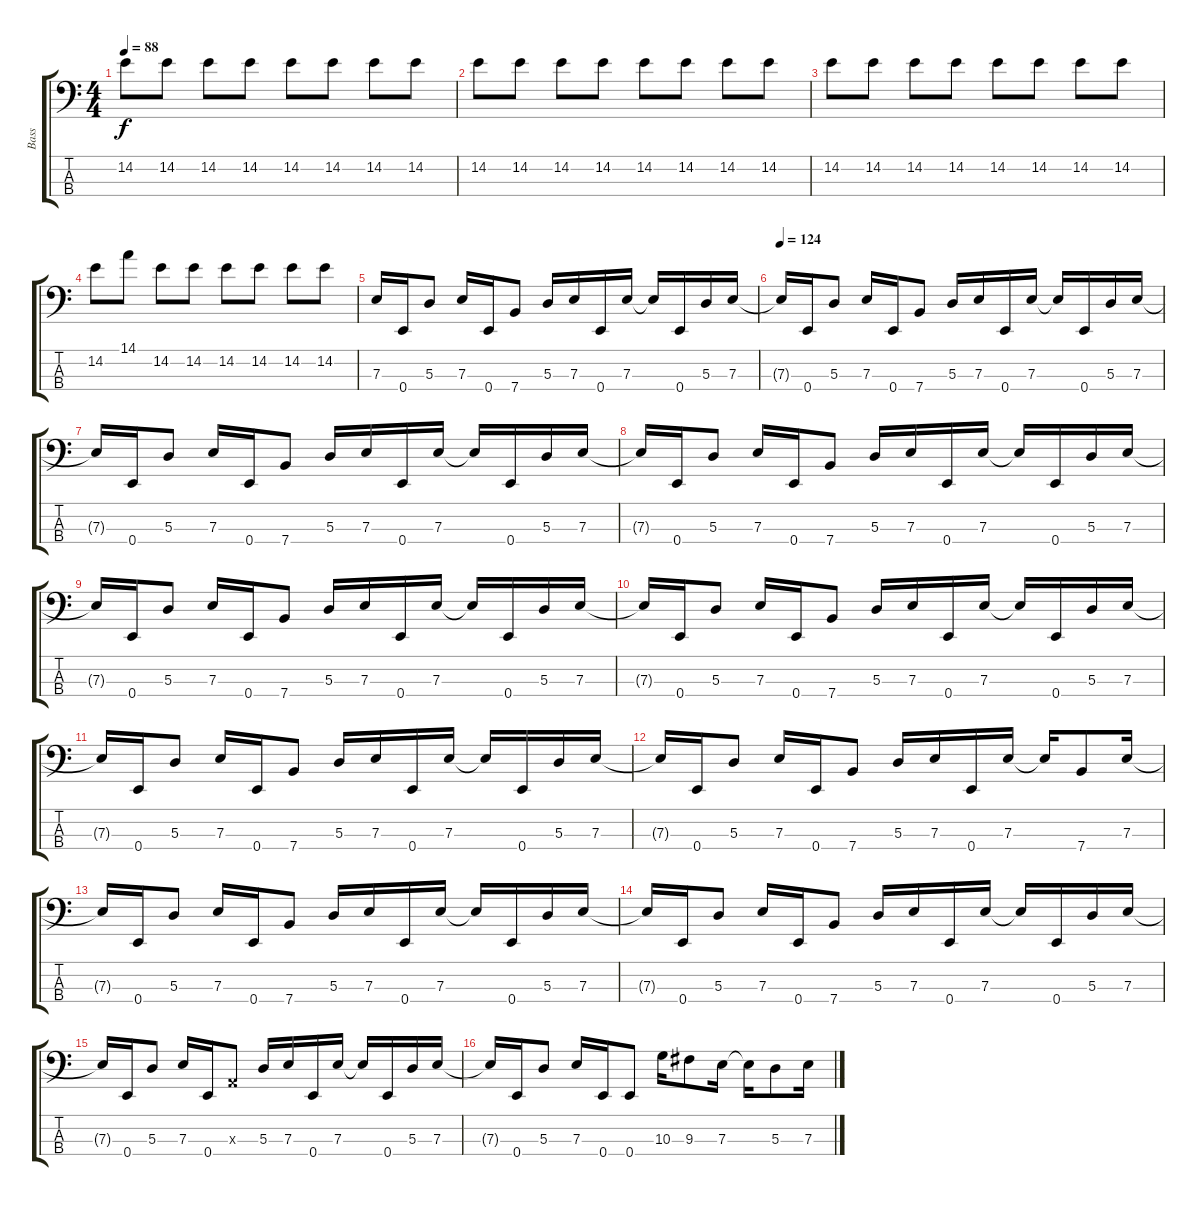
\track ("Bass" "Bass") {instrument electricbassfinger}
\staff {score tabs}
\tuning (G2 D2 A1 E1) {hide}
\ts (4 4)
\tempo 88
\clef f4
\ks c
14.2.8{dy f} 14.2.8 14.2.8 14.2.8 14.2.8 14.2.8 14.2.8 14.2.8 |
14.2.8 14.2.8 14.2.8 14.2.8 14.2.8 14.2.8 14.2.8 14.2.8 |
14.2.8 14.2.8 14.2.8 14.2.8 14.2.8 14.2.8 14.2.8 14.2.8 |
14.2.8 14.1.8 14.2.8 14.2.8 14.2.8 14.2.8 14.2.8 14.2.8 |
7.3.16 0.4.16 5.3.8 7.3.16 0.4.16 7.4.8 5.3.16 7.3.16 0.4.16 7.3.16 7.3{t}.16 0.4.16 5.3.16 7.3.16 |
\tempo 124
7.3{t}.16 0.4.16 5.3.8 7.3.16 0.4.16 7.4.8 5.3.16 7.3.16 0.4.16 7.3.16 7.3{t}.16 0.4.16 5.3.16 7.3.16 |
7.3{t}.16 0.4.16 5.3.8 7.3.16 0.4.16 7.4.8 5.3.16 7.3.16 0.4.16 7.3.16 7.3{t}.16 0.4.16 5.3.16 7.3.16 |
7.3{t}.16 0.4.16 5.3.8 7.3.16 0.4.16 7.4.8 5.3.16 7.3.16 0.4.16 7.3.16 7.3{t}.16 0.4.16 5.3.16 7.3.16 |
7.3{t}.16 0.4.16 5.3.8 7.3.16 0.4.16 7.4.8 5.3.16 7.3.16 0.4.16 7.3.16 7.3{t}.16 0.4.16 5.3.16 7.3.16 |
7.3{t}.16 0.4.16 5.3.8 7.3.16 0.4.16 7.4.8 5.3.16 7.3.16 0.4.16 7.3.16 7.3{t}.16 0.4.16 5.3.16 7.3.16 |
7.3{t}.16 0.4.16 5.3.8 7.3.16 0.4.16 7.4.8 5.3.16 7.3.16 0.4.16 7.3.16 7.3{t}.16 0.4.16 5.3.16 7.3.16 |
7.3{t}.16 0.4.16 5.3.8 7.3.16 0.4.16 7.4.8 5.3.16 7.3.16 0.4.16 7.3.16 7.3{t}.16 7.4.8 7.3.16 |
7.3{t}.16 0.4.16 5.3.8 7.3.16 0.4.16 7.4.8 5.3.16 7.3.16 0.4.16 7.3.16 7.3{t}.16 0.4.16 5.3.16 7.3.16 |
7.3{t}.16 0.4.16 5.3.8 7.3.16 0.4.16 7.4.8 5.3.16 7.3.16 0.4.16 7.3.16 7.3{t}.16 0.4.16 5.3.16 7.3.16 |
7.3{t}.16 0.4.16 5.3.8 7.3.16 0.4.16 0.3{x}.8 5.3.16 7.3.16 0.4.16 7.3.16 7.3{t}.16 0.4.16 5.3.16 7.3.16 |
7.3{t}.16 0.4.16 5.3.8 7.3.16 0.4.16 0.4.8 10.3.16 9.3.8 7.3.16 7.3{t}.16 5.3.8 7.3.16
